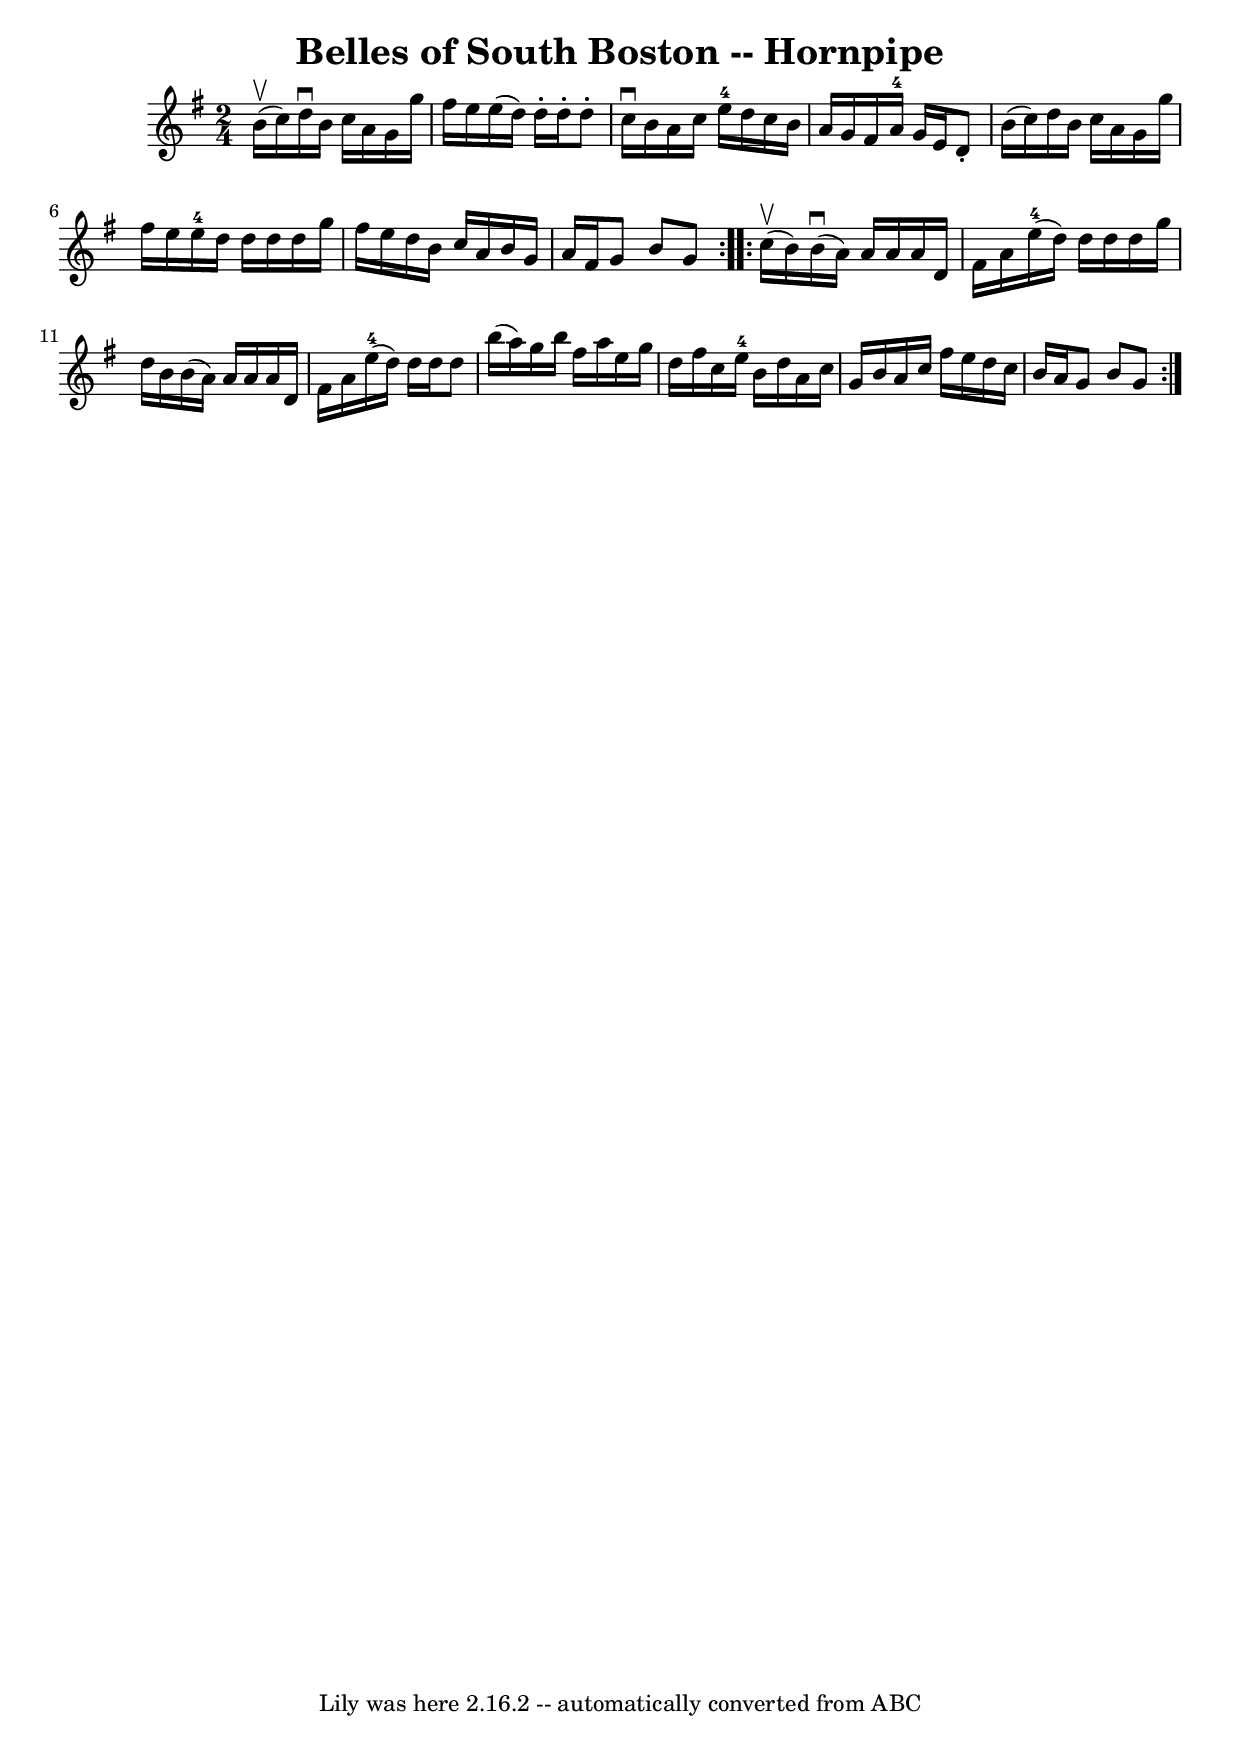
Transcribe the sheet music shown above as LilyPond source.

\version "2.7.40"
\include "Mammoth.ily"
\header {
	%% book = "Cole's 1000 Fiddle Tunes"
	crossRefNumber = "1"
	footnotes = ""
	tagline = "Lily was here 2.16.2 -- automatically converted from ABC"
	title = "Belles of South Boston -- Hornpipe"
}
voicedefault =  {
\set Score.defaultBarType = "empty"

\repeat volta 2 {
\time 2/4 \key g \major b'16 (^\upbow c''16) |
 d''16 
^\downbow b'16 c''16 a'16 g'16 g''16 fis''16 e''16  
|
 e''16 (d''16) d''16 -. d''16 -. d''8 -. c''16 
^\downbow b'16  |
 a'16 c''16 e''16-4 d''16 c''16    
b'16 a'16 g'16  |
 fis'16 a'16-4 g'16 e'16 d'8 -.   
b'16 (c''16) |
 d''16 b'16 c''16 a'16 g'16 g''16 
 fis''16 e''16  |
 e''16-4 d''16 d''16 d''16 d''16   
 g''16 fis''16 e''16  |
 d''16 b'16 c''16 a'16 b'16   
 g'16 a'16 fis'16  |
 g'8 b'8 g'8  }     \repeat volta 2 {  
 c''16 (^\upbow b'16) |
 b'16 (^\downbow a'16) a'16    
a'16 a'16 d'16 fis'16 a'16  |
 e''16-4(d''16)   
d''16 d''16 d''16 g''16 d''16 b'16  |
 b'16 (a'16) 
 a'16 a'16 a'16 d'16 fis'16 a'16  |
 e''16-4(
d''16) d''16 d''16 d''8 b''16 (a''16) |
 g''16    
b''16 fis''16 a''16 e''16 g''16 d''16 fis''16  |
   
c''16 e''16-4 b'16 d''16 a'16 c''16 g'16 b'16  |
  
 a'16 c''16 fis''16 e''16 d''16 c''16 b'16 a'16  |
  
 g'8 b'8 g'8  }   
}

\score{
    <<

	\context Staff="default"
	{
	    \voicedefault 
	}

    >>
	\layout {
	}
	\midi {}
}
